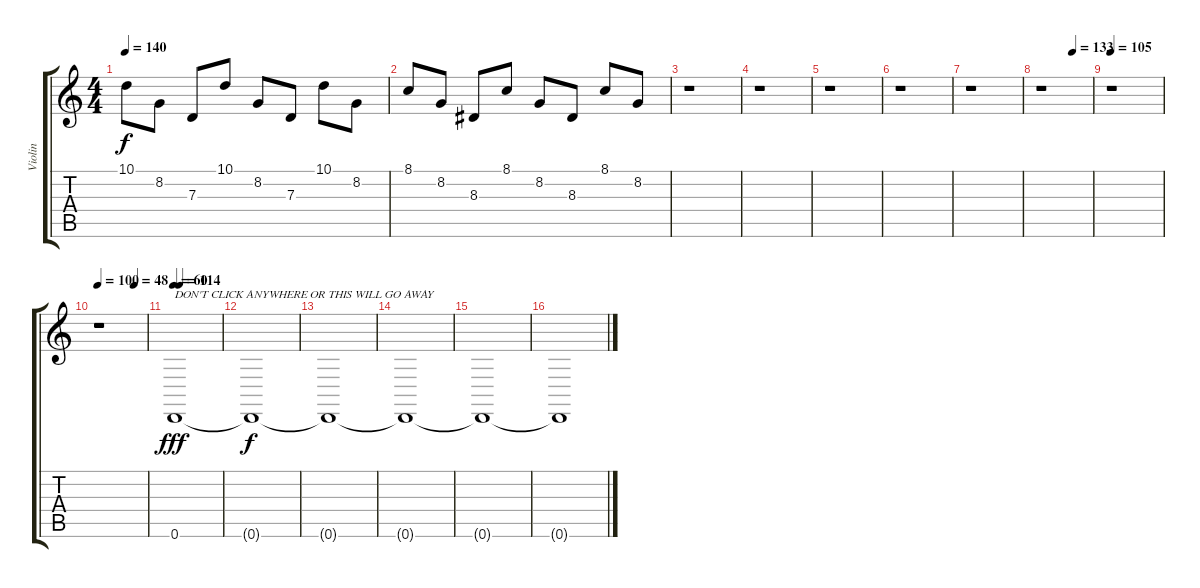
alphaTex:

\track ("Violin" "Violin") {instrument violin}
\staff {score tabs}
\tuning (E4 B3 G3 D3 A2 D2) {hide}
\ts (4 4)
\tempo 140
\clef g2
\ks c
10.1.8{dy f} 8.2.8 7.3.8 10.1.8 8.2.8 7.3.8 10.1.8 8.2.8 |
8.1.8 8.2.8 8.3.8 8.1.8 8.2.8 8.3.8 8.1.8 8.2.8 |
r.1 |
r.1 |
r.1 |
r.1 |
r.1 |
\tempo (133 0.625)
r.1 |
\tempo 105
r.1 |
\tempo 100
\tempo (48 0.75)
r.1 |
\tempo 60
\tempo (114 0.125)
0.6.1{txt "DON'T CLICK ANYWHERE OR THIS WILL GO AWAY" dy fff volume 15 balance 7 instrument pad2warm} |
0.6{t}.1{dy f} |
0.6{t}.1 |
0.6{t}.1 |
0.6{t}.1 |
0.6{t}.1
